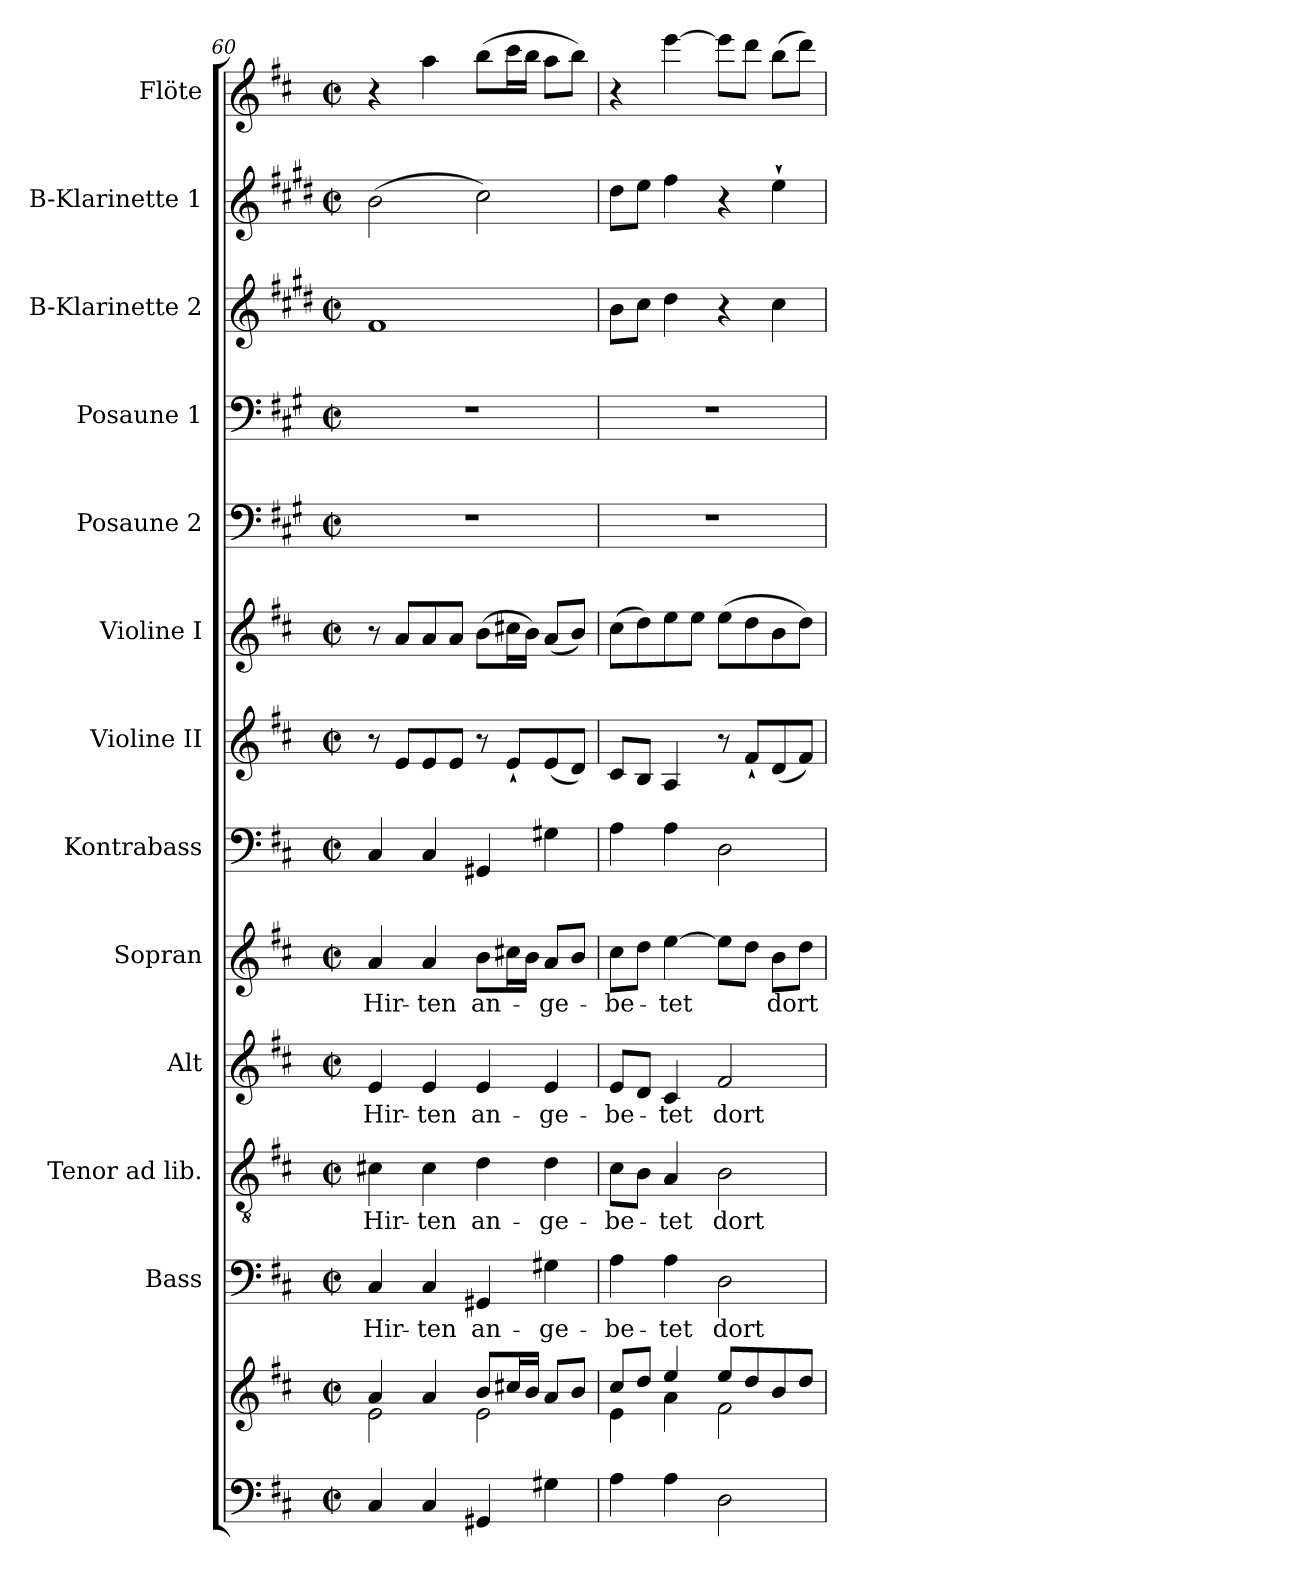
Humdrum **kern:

**kern	**kern	**kern	**text	**kern	**text	**kern	**text	**kern	**text	**kern	**kern	**kern	**kern	**kern	**kern	**kern	**kern
*part13	*part13	*part12	*part12	*part11	*part11	*part10	*part10	*part9	*part9	*part8	*part7	*part6	*part5	*part4	*part3	*part2	*part1
*staff14	*staff13	*staff12	*staff12	*staff11	*staff11	*staff10	*staff10	*staff9	*staff9	*staff8	*staff7	*staff6	*staff5	*staff4	*staff3	*staff2	*staff1
*	*	*I"Bass	*	*I"Tenor ad lib.	*	*I"Alt	*	*I"Sopran	*	*I"Kontrabass	*I"Violine II	*I"Violine I	*I"Posaune 2	*I"Posaune 1	*I"B-Klarinette 2	*I"B-Klarinette 1	*I"Flöte
*	*	*I'B.	*	*I'T.	*	*I'A.	*	*I'S.	*	*I'Kb.	*I'Vl. II	*I'Vl. I	*I'Pos 2	*I'Pos. 1	*I'B Kl. 2	*I'B Kl. 1	*I'Fl.
*clefF4	*clefG2	*clefF4	*	*clefGv2	*	*clefG2	*	*clefG2	*	*clefF4	*clefG2	*clefG2	*clefF4	*clefF4	*clefG2	*clefG2	*clefG2
*	*	*	*	*	*	*	*	*	*	*ITrd7c12	*	*	*ITrd4c7	*ITrd4c7	*ITrd1c2	*ITrd1c2	*
*k[f#c#]	*k[f#c#]	*k[f#c#]	*	*k[f#c#]	*	*k[f#c#]	*	*k[f#c#]	*	*k[f#c#]	*k[f#c#]	*k[f#c#]	*k[f#c#]	*k[f#c#]	*k[f#c#]	*k[f#c#]	*k[f#c#]
*D:	*D:	*D:	*	*D:	*	*D:	*	*D:	*	*D:	*D:	*D:	*D:	*D:	*D:	*D:	*D:
*M2/2	*M2/2	*M2/2	*	*M2/2	*	*M2/2	*	*M2/2	*	*M2/2	*M2/2	*M2/2	*M2/2	*M2/2	*M2/2	*M2/2	*M2/2
*met(c|)	*met(c|)	*met(c|)	*	*met(c|)	*	*met(c|)	*	*met(c|)	*	*met(c|)	*met(c|)	*met(c|)	*met(c|)	*met(c|)	*met(c|)	*met(c|)	*met(c|)
=60	=60	=60	=60	=60	=60	=60	=60	=60	=60	=60	=60	=60	=60	=60	=60	=60	=60
*	*^	*	*	*	*	*	*	*	*	*	*	*	*	*	*	*	*
!	!	!	!	!LO:LY:b	!	!LO:LY:b	!	!LO:LY:b	!	!LO:LY:b	!	!	!	!	!	!	!	!
4C#/	4a/	2e\	4C#/	Hir-	4c#X\	Hir-	4e/	Hir-	4a/	Hir-	4CC#/	8r	8r	1r	1r	1e	(>2a\	4r
.	.	.	.	.	.	.	.	.	.	.	.	8e/L	8a/L	.	.	.	.	.
!	!	!	!	!LO:LY:b	!	!LO:LY:b	!	!LO:LY:b	!	!LO:LY:b	!	!	!	!	!	!	!	!
4C#/	4a/	.	4C#/	-ten	4c#\	-ten	4e/	-ten	4a/	-ten	4CC#/	8e/	8a/	.	.	.	.	4aa\
.	.	.	.	.	.	.	.	.	.	.	.	8e/J	8a/J	.	.	.	.	.
!	!	!	!	!LO:LY:b	!	!LO:LY:b	!	!LO:LY:b	!	!LO:LY:b	!	!	!	!	!	!	!	!
4GG#X/	8b/L	2e\	4GG#X/	an-	4d\	an-	4e/	an-	8b\L	an-	4GGG#X/	8r	(>8b\L	.	.	.	2b\)	(>8bb\L
.	16cc#X/L	.	.	.	.	.	.	.	16cc#X\L	.	.	8e`</L	16cc#X\L	.	.	.	.	16ccc#\L
.	16b/JJ	.	.	.	.	.	.	.	16b\JJ	.	.	.	16b\JJ)	.	.	.	.	16bb\JJ
!	!	!	!	!LO:LY:b	!	!LO:LY:b	!	!LO:LY:b	!	!LO:LY:b	!	!	!	!	!	!	!	!
4G#X\	8a/L	.	4G#X\	-ge-	4d\	-ge-	4e/	-ge-	8a/L	-ge-	4GG#X\	(<8e/	(<8a/L	.	.	.	.	8aa\L
.	8b/J	.	.	.	.	.	.	.	8b/J	.	.	8d/J)	8b/J)	.	.	.	.	8bb\J)
=61	=61	=61	=61	=61	=61	=61	=61	=61	=61	=61	=61	=61	=61	=61	=61	=61	=61	=61
!	!	!	!	!LO:LY:b	!	!LO:LY:b	!	!LO:LY:b	!	!LO:LY:b	!	!	!	!	!	!	!	!
4A\	8cc#/L	4e\	4A\	-be-	8c#\L	-be-	8e/L	-be-	8cc#\L	-be-	4AA\	8c#/L	(>8cc#\L	1r	1r	8a\L	8cc#\L	4r
.	8dd/J	.	.	.	8B\J	.	8d/J	.	8dd\J	.	.	8B/J	8dd\)	.	.	8b\J	8dd\J	.
!	!	!	!	!LO:LY:b	!	!LO:LY:b	!	!LO:LY:b	!	!LO:LY:b	!	!	!	!	!	!	!	!
4A\	4ee/	4a\	4A\	-tet	4A/	-tet	4c#/	-tet	[4ee\	-tet	4AA\	4A/	8ee\	.	.	4cc#\	4ee\	[4eee\
.	.	.	.	.	.	.	.	.	.	.	.	.	8ee\J	.	.	.	.	.
!	!	!	!	!LO:LY:b	!	!LO:LY:b	!	!LO:LY:b	!	!	!	!	!	!	!	!	!	!
2D\	8ee/L	2f#\	2D\	dort	2B\	dort	2f#/	dort	8ee\L]	.	2DD\	8r	(>8ee\L	.	.	4r	4r	8eee\L]
.	8dd/	.	.	.	.	.	.	.	8dd\J	.	.	8f#`</L	8dd\	.	.	.	.	8ddd\J
!	!	!	!	!	!	!	!	!	!	!LO:LY:b	!	!	!	!	!	!	!	!
.	8b/	.	.	.	.	.	.	.	8b\L	dort	.	(<8d/	8b\	.	.	4b\	4dd`>\	(>8bb\L
.	8dd/J	.	.	.	.	.	.	.	8dd\J	.	.	8f#/J)	8dd\J)	.	.	.	.	8ddd\J)
*	*v	*v	*	*	*	*	*	*	*	*	*	*	*	*	*	*	*	*
=	=	=	=	=	=	=	=	=	=	=	=	=	=	=	=	=	=
*-	*-	*-	*-	*-	*-	*-	*-	*-	*-	*-	*-	*-	*-	*-	*-	*-	*-
